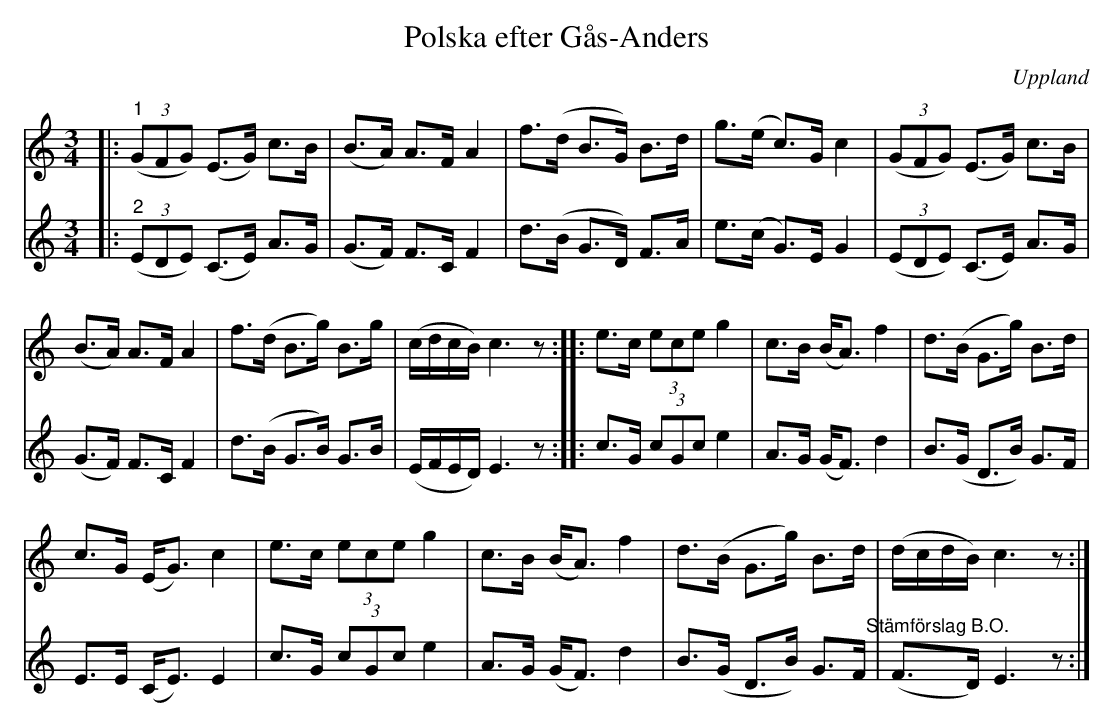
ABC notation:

X:1
T:Polska efter Gås-Anders
O:Uppland
L:1/8
M:3/4
K:C
V:1
|:"^1" (3(GFG) (E>G) c>B | (B>A) A>F A2 | f>(d B>G) B>d | g>(e c>)G c2 | (3(GFG) (E>G) c>B |
(B>A) A>F A2 | f>(d B>g) B>g | (c/d/c/B/) c3 z :: e>c (3ece g2 | c>B (B<A) f2 | d>(B G>g) B>d |
c>G (E<G) c2 | e>c (3ece g2 | c>B (B<A) f2 | d>(B G>g) B>d | (d/c/d/B/) c3 z :|
V:2
|:"^2" (3(EDE) (C>E) A>G | (G>F) F>C F2 | d>(B G>D) F>A | e>(c G>)E G2 | (3(EDE) (C>E) A>G |
(G>F) F>C F2 | d>(B G>B) G>B | (E/F/E/D/) E3 z :: c>G (3cGc e2 | A>G (G<F) d2 | B>(G D>B) G>F |
E>E (C<E) E2 | c>G (3cGc e2 | A>G (G<F) d2 | B>(G D>B) G>F"^Stämförslag B.O." | (F>D) E3 z :|
